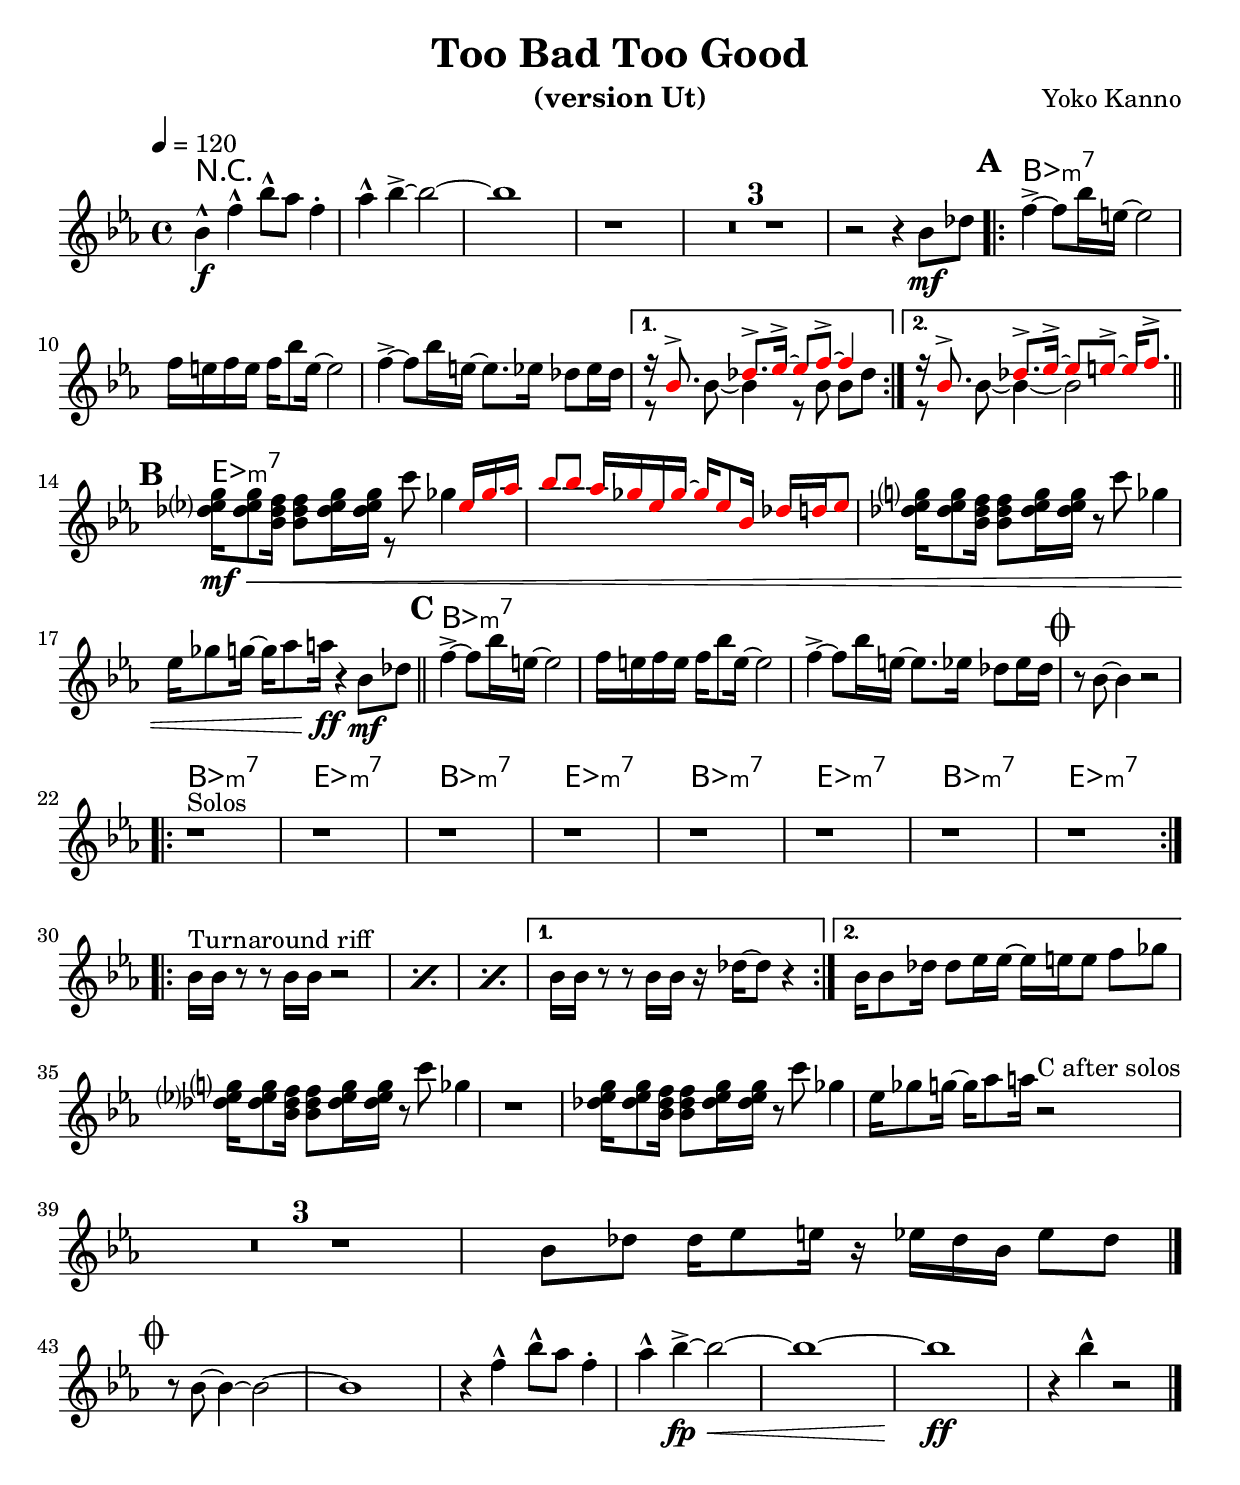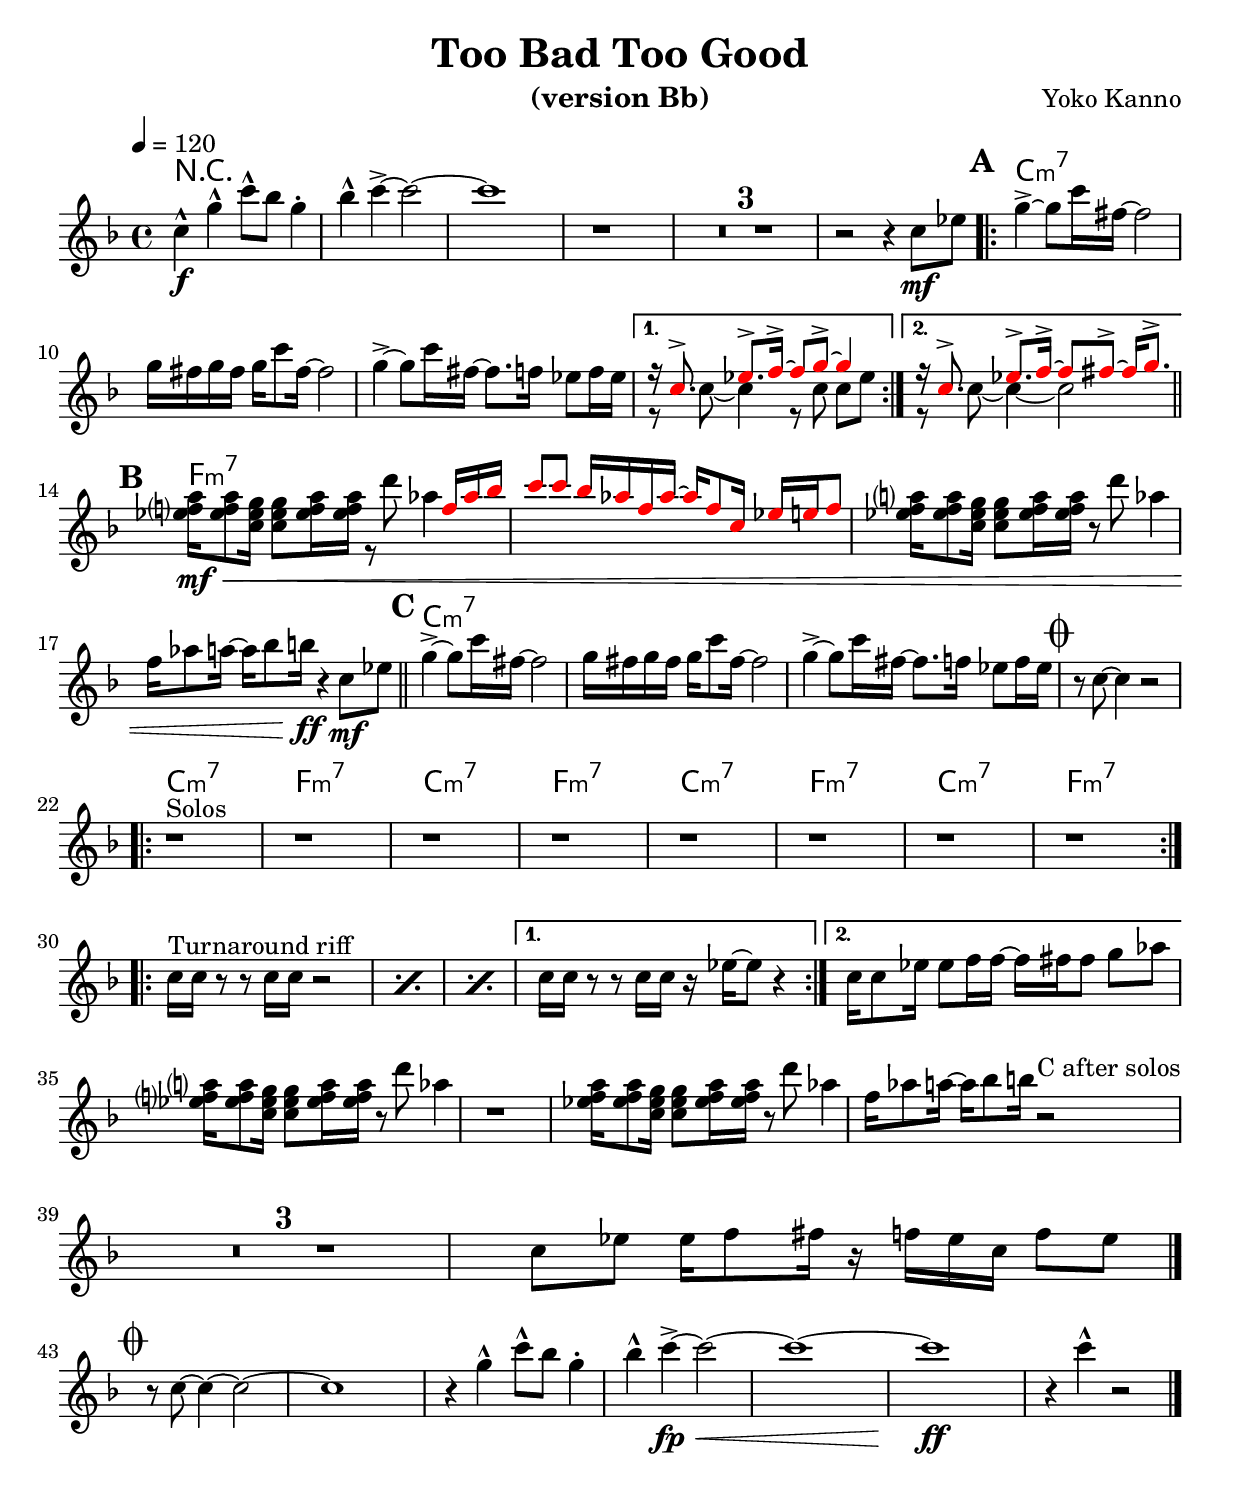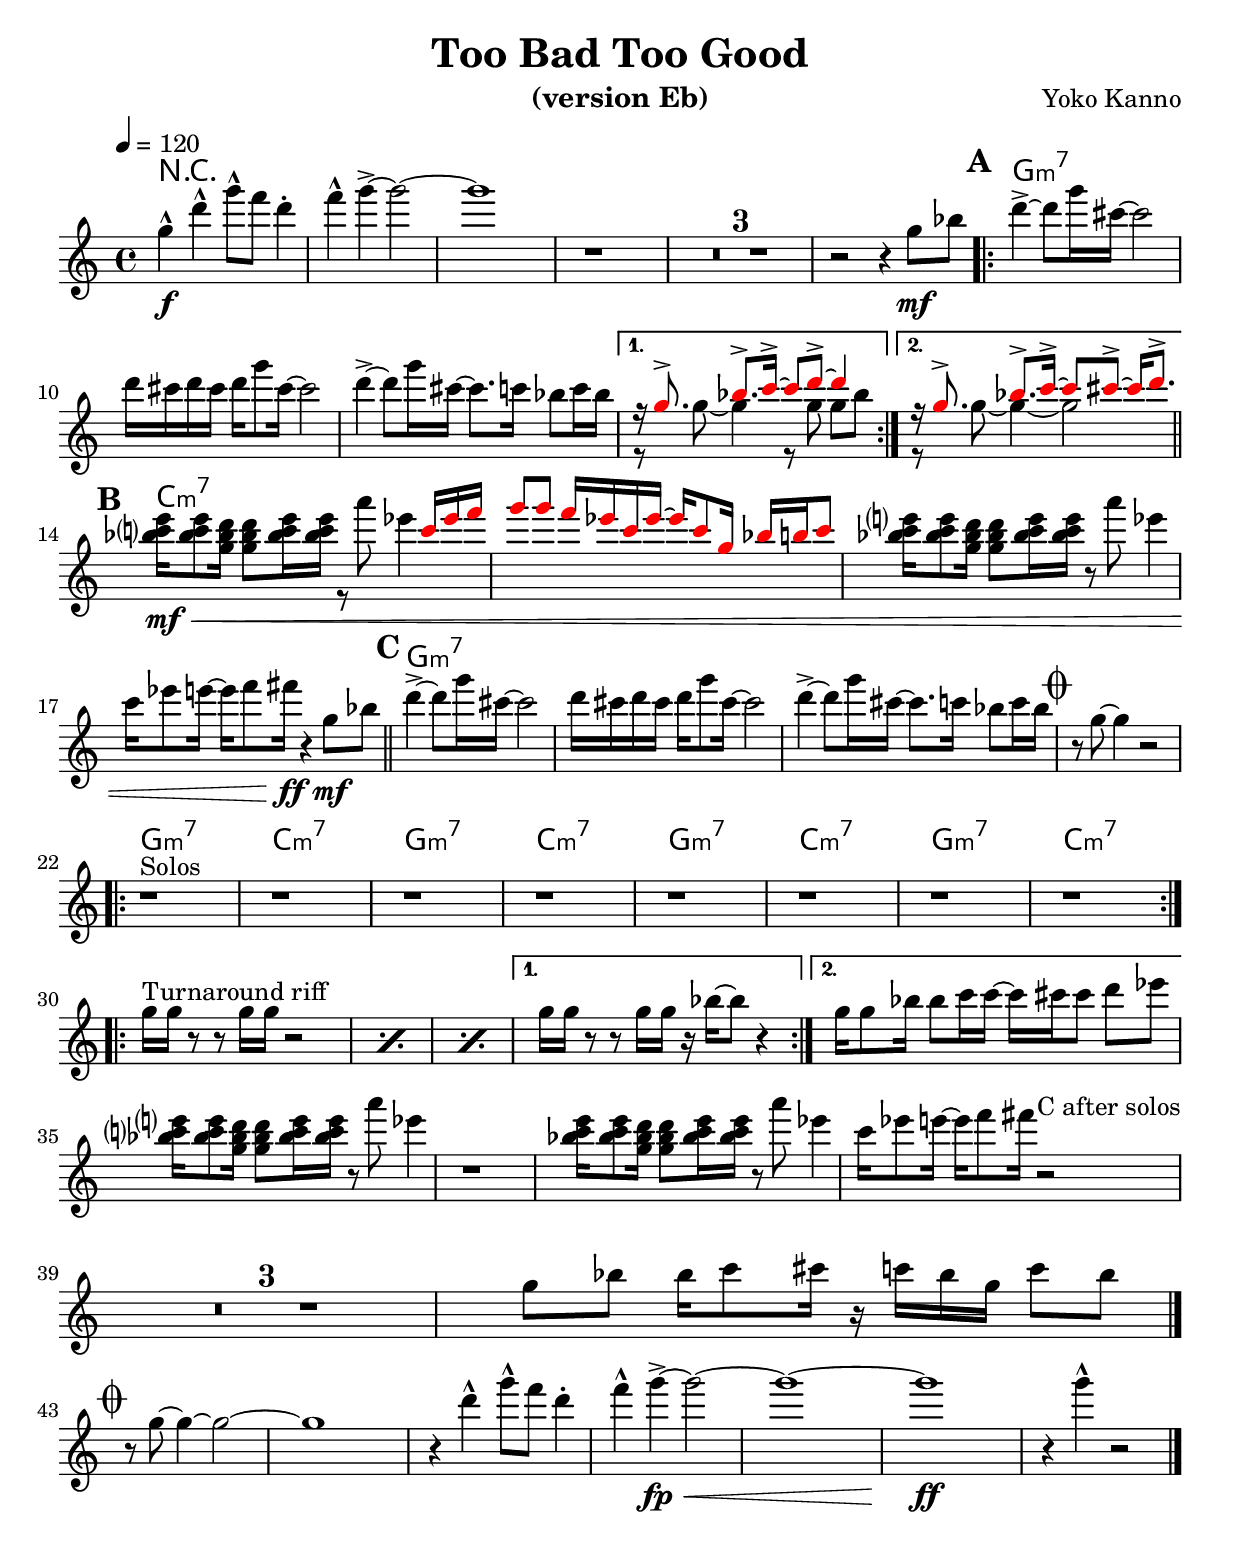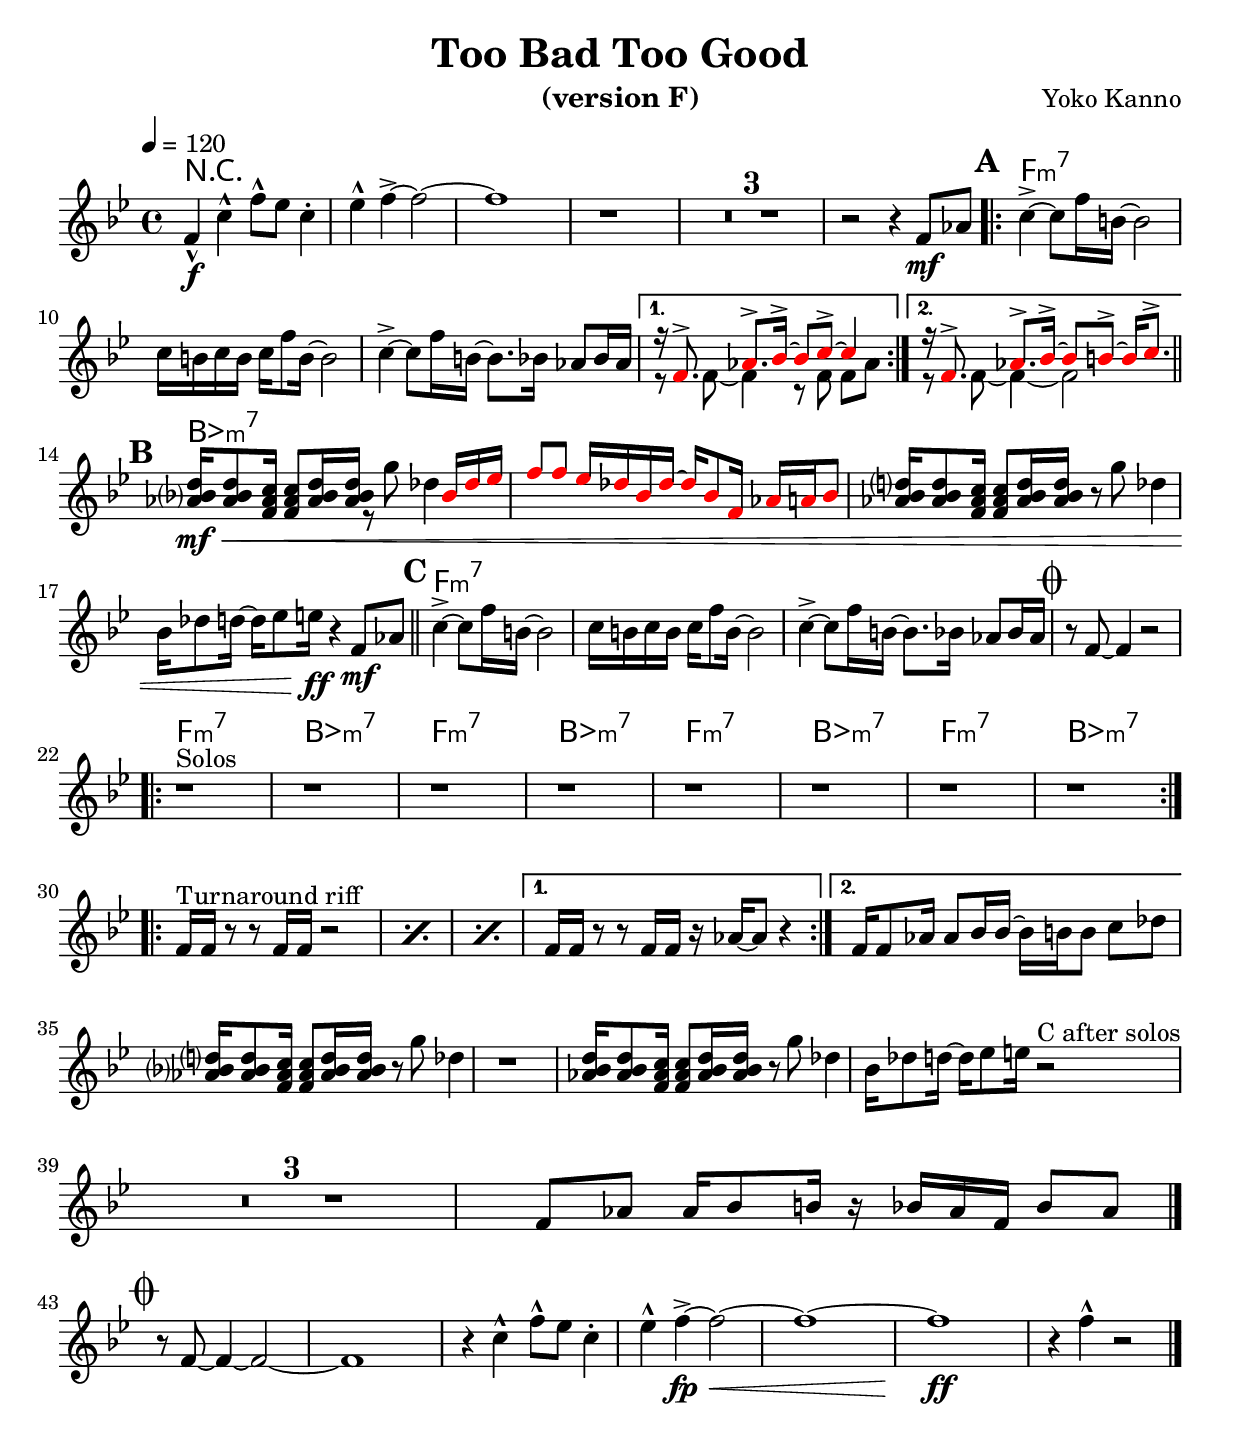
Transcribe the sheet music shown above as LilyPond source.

% Created on Mon Sep 20 15:23:38 CEST 2010
\version "2.22.0"

#(set-global-staff-size 22)
#(set-default-paper-size "a4")

\include "utils/AccordsJazzDefs.ly"

\paper { indent = 0\cm} 

\header {
	title = "Too Bad Too Good" 
 	composer = "Yoko Kanno"
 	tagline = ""

}


accords = \chords {
  R1*8
  \repeat volta 2 {bes1:m7 s s}
  \alternative {{s}{s}}
  es:m7 s s s
  bes:m7 s s s
  \repeat volta 2 {
  bes:m7 es:m7 bes:m7 es:m7 bes:m7 es:m7 bes:m7 es:m7
  }
}

staffViolon = \new Staff {
	\time 4/4
	\tempo 4 = 120 
	\set Staff.midiInstrument = "trumpet"
	\key es \major
	\clef treble
	\accidentalStyle "modern-cautionary"
	\relative c' { 	
 % Type notes here 
\compressEmptyMeasures
\set Timing.beamExceptions = #'()
bes'4-^\f f'-^ bes8-^ aes f4-.
aes-^ bes-> ~ bes2~ bes1
r R1*3
r2 r4 bes,8\mf des \mark \default
\repeat volta 2 {
f4->~ f8 bes16 e,~ e2
f16 e f e f bes8 e,16~ e2
f4->~ f8 bes16 e,~ e8. es16 des8 es16 des
}
\alternative{
  {
<< \voiceOne {\override NoteHead #'color = #red
r16 bes8.-> des-> es16->~ es8 f->~ f4
   }
   \new Voice {\voiceTwo
r8 bes,~ bes4 r8 bes bes des
   }
>>
  }
  {
<< \voiceOne {\override NoteHead #'color = #red
r16 bes8.-> des-> es16->~ es8 e->~ e16 f8.->
   }
   \new Voice {\voiceTwo
r8 bes,~ bes4~ bes2
   }
  >> \oneVoice \override NoteHead #'color = #black
}}
\mark \default \bar "||"
<des es g>16\mf\< <des es g>8  <bes des f>16 <bes des f>8 <des es g>16 <des es g>16
<< \voiceOne {\override NoteHead #'color = #red
s4 s16 es ges aes
bes8 bes aes16 ges es ges~ ges es8 bes16 des d es8
   }
   \new Voice {\voiceTwo
r8 c' ges4 s1
   }
  >> \oneVoice \override NoteHead #'color = #black
<des es g>16 <des es g>8  <bes des f>16 <bes des f>8 <des es g>16 <des es g>16
r8 c' ges4
es16 ges8 g16~ g aes8 a16\ff r4 bes,8\mf des
\mark \default \bar "||"
f4->~ f8 bes16 e,~ e2
f16 e f e f bes8 e,16~ e2
f4->~ f8 bes16 e,~ e8. es16 des8 es16 des
\mark \markup { \musicglyph "scripts.coda" }
r8 bes~ bes4 r2 \break
\repeat volta 2 {
  r1^"Solos" r r r r r r r
  } \break
\repeat volta 2 {
\repeat percent 3 {bes16^"Turnaround riff" bes r8 r bes16 bes r2} 
}
\alternative {{bes16 bes r8 r bes16 bes r16 des~ des8 r4}
{bes16 bes8 des16 des8 es16 es16~ es e e8 f ges}}
<des es g>16 <des es g>8  <bes des f>16 <bes des f>8 <des es g>16 <des es g>16
r8 c' ges4
r1
<des es g>16 <des es g>8  <bes des f>16 <bes des f>8 <des es g>16 <des es g>16
r8 c' ges4
es16 ges8 g16~ g aes8 a16 r2^"C after solos"
\break
R1*3 bes,8 des des16 es8 e16 r es des bes es8 des
\bar "|."
\break
\mark \markup {\musicglyph "scripts.coda" }
r8 bes~ bes4~ bes2~ bes1
r4 f'-^ bes8-^ aes f4-.
aes-^ bes->~\fp\< bes2~ bes1~ bes\ff r4 bes-^ r2
\bar "|."
	}

}


theme = \staffViolon

\include "utils/books.ly"
